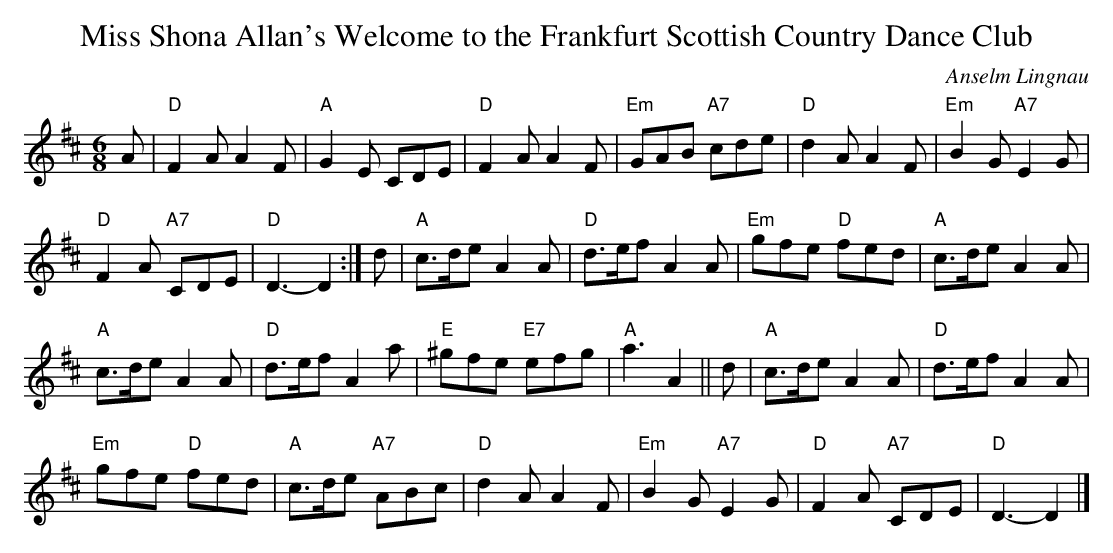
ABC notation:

X:1
T:Miss Shona Allan's Welcome to the Frankfurt Scottish Country Dance Club
C:Anselm Lingnau
M:6/8
L:1/8
K:D
A|"D"F2 A A2 F|"A"G2 E CDE|"D"F2 A A2 F|"Em"GAB "A7"cde|\
  "D"d2 A A2 F|"Em"B2 G "A7"E2 G|
                                 "D"F2 A "A7"CDE|"D"D3-D2:|\
d|"A"c>de A2 A|"D"d>ef A2 A|"Em"gfe "D"fed|"A"c>de A2 A|
  "A"c>de A2 A|"D"d>ef A2 a|"E"^gfe "E7"efg|"A"a3 A2||\
d|"A"c>de A2 A|"D"d>ef A2 A|
                            "Em"gfe "D"fed|"A"c>de "A7"ABc|\
  "D"d2 A A2 F|"Em"B2 G "A7"E2 G|"D"F2 A "A7"CDE|"D"D3-D2|]
